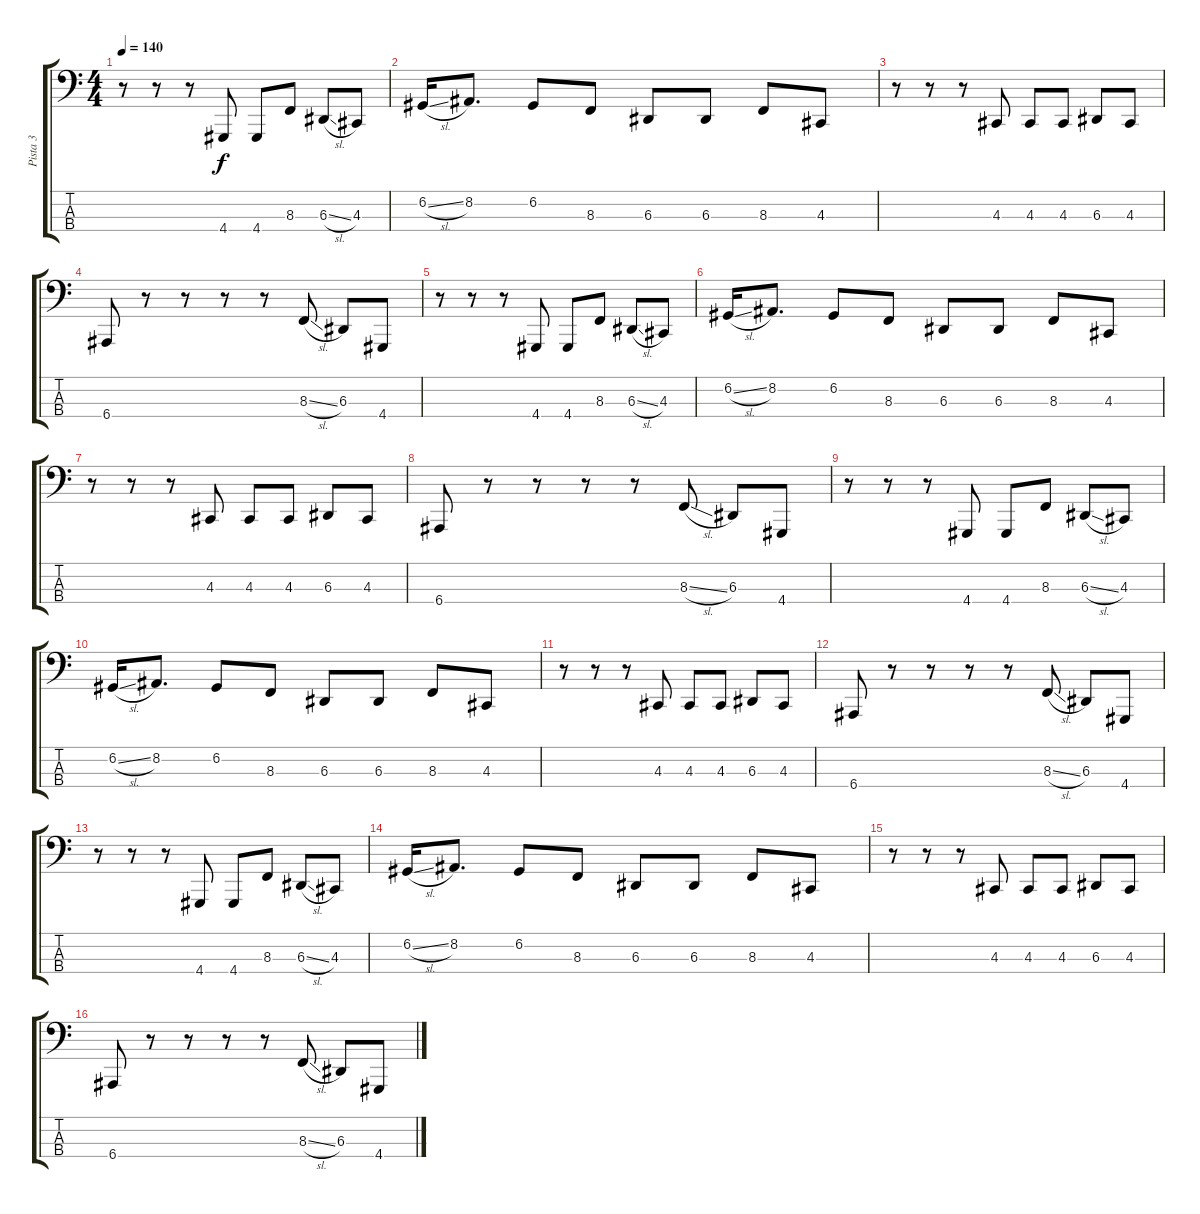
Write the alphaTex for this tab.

\track ("Pista 3" "Pista 3") {instrument birdtweet}
\staff {score tabs}
\tuning (G2 D2 A1 E1) {hide}
\ts (4 4)
\tempo 140
\clef f4
\ks c
r.8{dy f} r.8 r.8 4.4.8 4.4.8 8.3.8 6.3{sl}.8 4.3.8 |
6.2{sl}.16 8.2.8{d} 6.2.8 8.3.8 6.3.8 6.3.8 8.3.8 4.3.8 |
r.8 r.8 r.8 4.3.8 4.3.8 4.3.8 6.3.8 4.3.8 |
6.4.8 r.8 r.8 r.8 r.8 8.3{sl}.8 6.3.8 4.4.8 |
r.8 r.8 r.8 4.4.8 4.4.8 8.3.8 6.3{sl}.8 4.3.8 |
6.2{sl}.16 8.2.8{d} 6.2.8 8.3.8 6.3.8 6.3.8 8.3.8 4.3.8 |
r.8 r.8 r.8 4.3.8 4.3.8 4.3.8 6.3.8 4.3.8 |
6.4.8 r.8 r.8 r.8 r.8 8.3{sl}.8 6.3.8 4.4.8 |
r.8 r.8 r.8 4.4.8 4.4.8 8.3.8 6.3{sl}.8 4.3.8 |
6.2{sl}.16 8.2.8{d} 6.2.8 8.3.8 6.3.8 6.3.8 8.3.8 4.3.8 |
r.8 r.8 r.8 4.3.8 4.3.8 4.3.8 6.3.8 4.3.8 |
6.4.8 r.8 r.8 r.8 r.8 8.3{sl}.8 6.3.8 4.4.8 |
r.8 r.8 r.8 4.4.8 4.4.8 8.3.8 6.3{sl}.8 4.3.8 |
6.2{sl}.16 8.2.8{d} 6.2.8 8.3.8 6.3.8 6.3.8 8.3.8 4.3.8 |
r.8 r.8 r.8 4.3.8 4.3.8 4.3.8 6.3.8 4.3.8 |
6.4.8 r.8 r.8 r.8 r.8 8.3{sl}.8 6.3.8 4.4.8
